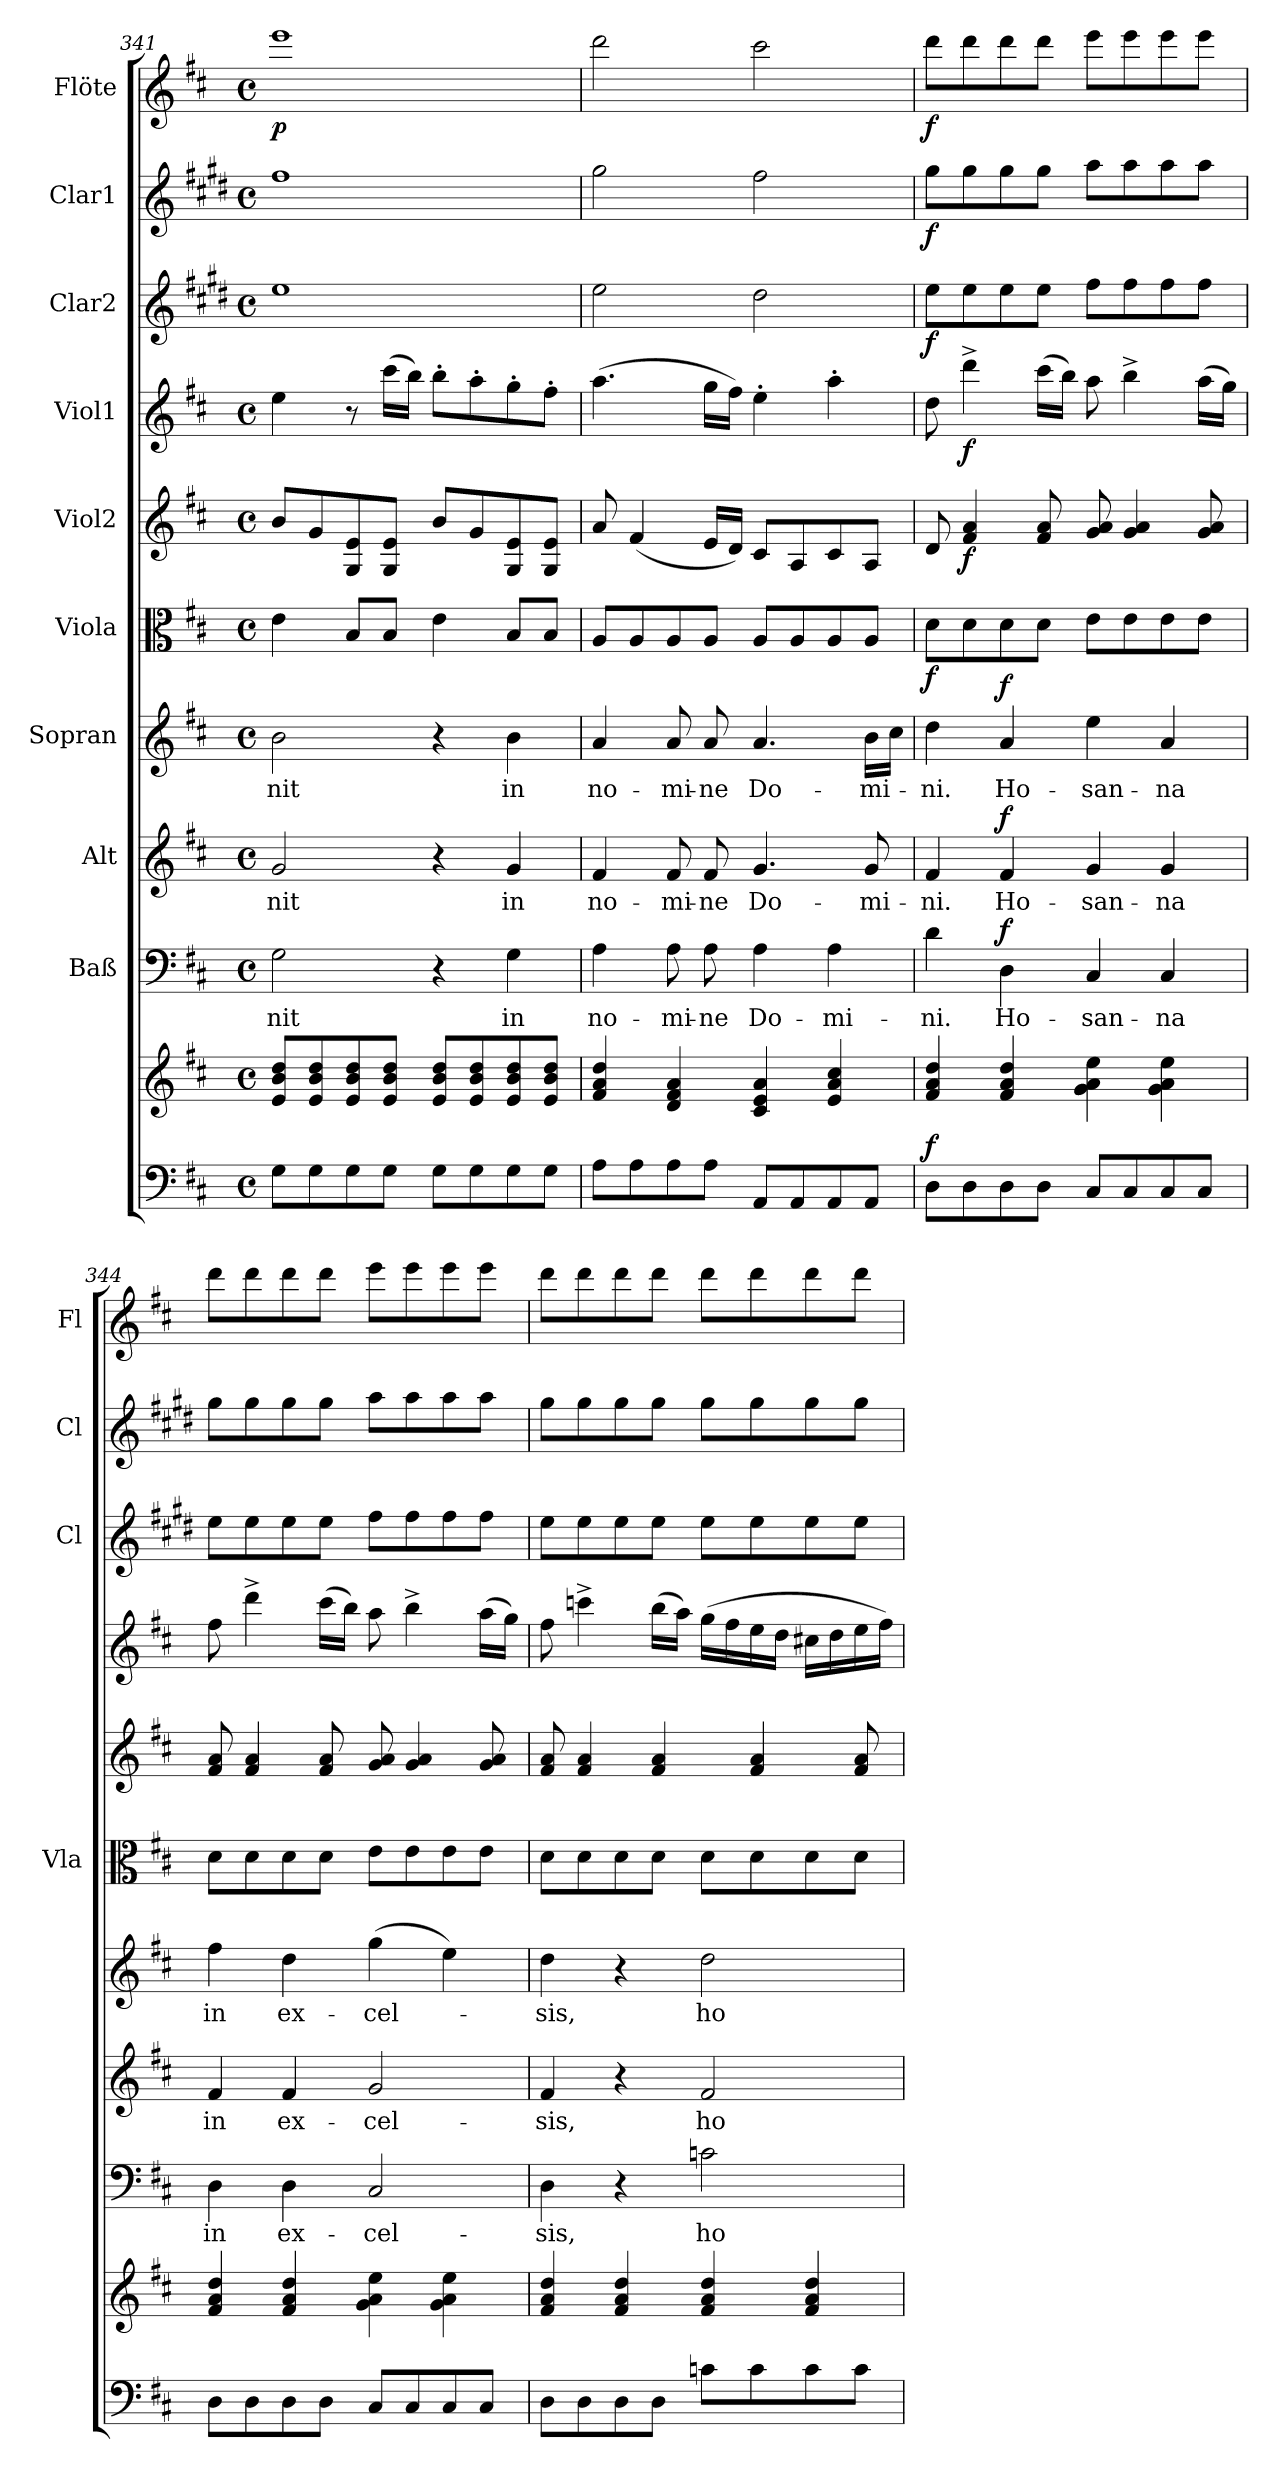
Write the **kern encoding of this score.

**kern	**kern	**dynam	**kern	**text	**dynam	**kern	**text	**dynam	**kern	**text	**dynam	**kern	**dynam	**kern	**dynam	**kern	**dynam	**kern	**dynam	**kern	**dynam	**kern	**dynam
*part10	*part10	*part10	*part9	*part9	*part9	*part8	*part8	*part8	*part7	*part7	*part7	*part6	*part6	*part5	*part5	*part4	*part4	*part3	*part3	*part2	*part2	*part1	*part1
*staff11	*staff10	*staff10/11	*staff9	*staff9	*staff9	*staff8	*staff8	*staff8	*staff7	*staff7	*staff7	*staff6	*staff6	*staff5	*staff5	*staff4	*staff4	*staff3	*staff3	*staff2	*staff2	*staff1	*staff1
*	*	*	*I"Baß	*	*	*I"Alt	*	*	*I"Sopran	*	*	*I"Viola	*	*I"Viol2	*	*I"Viol1	*	*I"Clar2	*	*I"Clar1	*	*I"Flöte	*
*	*	*	*	*	*	*	*	*	*	*	*	*I'Vla	*	*	*	*	*	*I'Cl	*	*I'Cl	*	*I'Fl	*
!!LO:PB:g=z
*clefF4	*clefG2	*	*clefF4	*	*	*clefG2	*	*	*clefG2	*	*	*clefC3	*	*clefG2	*	*clefG2	*	*clefG2	*	*clefG2	*	*clefG2	*
*	*	*	*	*	*	*	*	*	*	*	*	*	*	*	*	*	*	*ITrd1c2	*	*ITrd1c2	*	*	*
*k[f#c#]	*k[f#c#]	*	*k[f#c#]	*	*	*k[f#c#]	*	*	*k[f#c#]	*	*	*k[f#c#]	*	*k[f#c#]	*	*k[f#c#]	*	*k[f#c#]	*	*k[f#c#]	*	*k[f#c#]	*
*D:	*D:	*	*D:	*	*	*D:	*	*	*D:	*	*	*D:	*	*D:	*	*D:	*	*D:	*	*D:	*	*D:	*
*M4/4	*M4/4	*	*M4/4	*	*	*M4/4	*	*	*M4/4	*	*	*M4/4	*	*M4/4	*	*M4/4	*	*M4/4	*	*M4/4	*	*M4/4	*
*met(c)	*met(c)	*	*met(c)	*	*	*met(c)	*	*	*met(c)	*	*	*met(c)	*	*met(c)	*	*met(c)	*	*met(c)	*	*met(c)	*	*met(c)	*
=341	=341	=341	=341	=341	=341	=341	=341	=341	=341	=341	=341	=341	=341	=341	=341	=341	=341	=341	=341	=341	=341	=341	=341
!	!	!	!	!LO:LY:b	!	!	!LO:LY:b	!	!	!LO:LY:b	!	!	!	!	!	!	!	!	!	!	!	!	!LO:DY:b
8G\L	8e/ 8b/ 8dd/L	.	2G\	-nit	.	2g/	-nit	.	2b\	-nit	.	4e\	.	8b/L	.	4ee\	.	1dd	.	1ee	.	1eee	p
8G\	8e/ 8b/ 8dd/	.	.	.	.	.	.	.	.	.	.	.	.	8g/	.	.	.	.	.	.	.	.	.
8G\	8e/ 8b/ 8dd/	.	.	.	.	.	.	.	.	.	.	8B/L	.	8G/ 8e/	.	8r	.	.	.	.	.	.	.
8G\J	8e/ 8b/ 8dd/J	.	.	.	.	.	.	.	.	.	.	8B/J	.	8G/ 8e/J	.	(>16ccc#\LL	.	.	.	.	.	.	.
.	.	.	.	.	.	.	.	.	.	.	.	.	.	.	.	16bb\JJ)	.	.	.	.	.	.	.
8G\L	8e/ 8b/ 8dd/L	.	4r	.	.	4r	.	.	4r	.	.	4e\	.	8b/L	.	8bb'>\L	.	.	.	.	.	.	.
8G\	8e/ 8b/ 8dd/	.	.	.	.	.	.	.	.	.	.	.	.	8g/	.	8aa'>\	.	.	.	.	.	.	.
!	!	!	!	!LO:LY:b	!	!	!LO:LY:b	!	!	!LO:LY:b	!	!	!	!	!	!	!	!	!	!	!	!	!
8G\	8e/ 8b/ 8dd/	.	4G\	in	.	4g/	in	.	4b\	in	.	8B/L	.	8G/ 8e/	.	8gg'>\	.	.	.	.	.	.	.
8G\J	8e/ 8b/ 8dd/J	.	.	.	.	.	.	.	.	.	.	8B/J	.	8G/ 8e/J	.	8ff#'>\J	.	.	.	.	.	.	.
=342	=342	=342	=342	=342	=342	=342	=342	=342	=342	=342	=342	=342	=342	=342	=342	=342	=342	=342	=342	=342	=342	=342	=342
!	!	!	!	!LO:LY:b	!	!	!LO:LY:b	!	!	!LO:LY:b	!	!	!	!	!	!	!	!	!	!	!	!	!
8A\L	4f#/ 4a/ 4dd/	.	4A\	no-	.	4f#/	no-	.	4a/	no-	.	8A/L	.	8a/	.	(>4.aa\	.	2dd\	.	2ff#\	.	2ddd\	.
8A\	.	.	.	.	.	.	.	.	.	.	.	8A/	.	(<4f#/	.	.	.	.	.	.	.	.	.
!	!	!	!	!LO:LY:b	!	!	!LO:LY:b	!	!	!LO:LY:b	!	!	!	!	!	!	!	!	!	!	!	!	!
8A\	4d/ 4f#/ 4a/	.	8A\	-mi-	.	8f#/	-mi-	.	8a/	-mi-	.	8A/	.	.	.	.	.	.	.	.	.	.	.
!	!	!	!	!LO:LY:b	!	!	!LO:LY:b	!	!	!LO:LY:b	!	!	!	!	!	!	!	!	!	!	!	!	!
8A\J	.	.	8A\	-ne	.	8f#/	-ne	.	8a/	-ne	.	8A/J	.	16e/LL	.	16gg\LL	.	.	.	.	.	.	.
.	.	.	.	.	.	.	.	.	.	.	.	.	.	16d/JJ)	.	16ff#\JJ)	.	.	.	.	.	.	.
!	!	!	!	!LO:LY:b	!	!	!LO:LY:b	!	!	!LO:LY:b	!	!	!	!	!	!	!	!	!	!	!	!	!
8AA/L	4c#/ 4e/ 4a/	.	4A\	Do-	.	4.g/	Do-	.	4.a/	Do-	.	8A/L	.	8c#/L	.	4ee'>\	.	2cc#\	.	2ee\	.	2ccc#\	.
8AA/	.	.	.	.	.	.	.	.	.	.	.	8A/	.	8A/	.	.	.	.	.	.	.	.	.
!	!	!	!	!LO:LY:b	!	!	!	!	!	!	!	!	!	!	!	!	!	!	!	!	!	!	!
8AA/	4e/ 4a/ 4cc#/	.	4A\	-mi-	.	.	.	.	.	.	.	8A/	.	8c#/	.	4aa'>\	.	.	.	.	.	.	.
!	!	!	!	!	!	!	!LO:LY:b	!	!	!LO:LY:b	!	!	!	!	!	!	!	!	!	!	!	!	!
8AA/J	.	.	.	.	.	8g/	-mi-	.	16b\LL	-mi-	.	8A/J	.	8A/J	.	.	.	.	.	.	.	.	.
.	.	.	.	.	.	.	.	.	16cc#\JJ	.	.	.	.	.	.	.	.	.	.	.	.	.	.
=343	=343	=343	=343	=343	=343	=343	=343	=343	=343	=343	=343	=343	=343	=343	=343	=343	=343	=343	=343	=343	=343	=343	=343
!	!	!LO:DY:a=2	!	!LO:LY:b	!	!	!LO:LY:b	!	!	!LO:LY:b	!	!	!LO:DY:b	!	!	!	!	!	!LO:DY:b	!	!LO:DY:b	!	!LO:DY:b
8D\L	4f#/ 4a/ 4dd/	f	4d\	-ni.	.	4f#/	-ni.	.	4dd\	-ni.	.	8d\L	f	8d/	.	8dd\	.	8dd\L	f	8ff#\L	f	8ddd\L	f
!	!	!	!	!	!	!	!	!	!	!	!	!	!	!	!LO:DY:b	!	!LO:DY:b	!	!	!	!	!	!
8D\	.	.	.	.	.	.	.	.	.	.	.	8d\	.	4f#/ 4a/	f	4ddd^>\	f	8dd\	.	8ff#\	.	8ddd\	.
!	!	!	!	!LO:LY:b	!LO:DY:a	!	!LO:LY:b	!LO:DY:a	!	!LO:LY:b	!LO:DY:a	!	!	!	!	!	!	!	!	!	!	!	!
8D\	4f#/ 4a/ 4dd/	.	4D\	Ho-	f	4f#/	Ho-	f	4a/	Ho-	f	8d\	.	.	.	.	.	8dd\	.	8ff#\	.	8ddd\	.
8D\J	.	.	.	.	.	.	.	.	.	.	.	8d\J	.	8f#/ 8a/	.	(>16ccc#\LL	.	8dd\J	.	8ff#\J	.	8ddd\J	.
.	.	.	.	.	.	.	.	.	.	.	.	.	.	.	.	16bb\JJ)	.	.	.	.	.	.	.
!	!	!	!	!LO:LY:b	!	!	!LO:LY:b	!	!	!LO:LY:b	!	!	!	!	!	!	!	!	!	!	!	!	!
8C#/L	4g\ 4a\ 4ee\	.	4C#/	-san-	.	4g/	-san-	.	4ee\	-san-	.	8e\L	.	8g/ 8a/	.	8aa\	.	8ee\L	.	8gg\L	.	8eee\L	.
8C#/	.	.	.	.	.	.	.	.	.	.	.	8e\	.	4g/ 4a/	.	4bb^>\	.	8ee\	.	8gg\	.	8eee\	.
!	!	!	!	!LO:LY:b	!	!	!LO:LY:b	!	!	!LO:LY:b	!	!	!	!	!	!	!	!	!	!	!	!	!
8C#/	4g\ 4a\ 4ee\	.	4C#/	-na	.	4g/	-na	.	4a/	-na	.	8e\	.	.	.	.	.	8ee\	.	8gg\	.	8eee\	.
8C#/J	.	.	.	.	.	.	.	.	.	.	.	8e\J	.	8g/ 8a/	.	(>16aa\LL	.	8ee\J	.	8gg\J	.	8eee\J	.
.	.	.	.	.	.	.	.	.	.	.	.	.	.	.	.	16gg\JJ)	.	.	.	.	.	.	.
=344	=344	=344	=344	=344	=344	=344	=344	=344	=344	=344	=344	=344	=344	=344	=344	=344	=344	=344	=344	=344	=344	=344	=344
!	!	!	!	!LO:LY:b	!	!	!LO:LY:b	!	!	!LO:LY:b	!	!	!	!	!	!	!	!	!	!	!	!	!
8D\L	4f#/ 4a/ 4dd/	.	4D\	in	.	4f#/	in	.	4ff#\	in	.	8d\L	.	8f#/ 8a/	.	8ff#\	.	8dd\L	.	8ff#\L	.	8ddd\L	.
8D\	.	.	.	.	.	.	.	.	.	.	.	8d\	.	4f#/ 4a/	.	4ddd^>\	.	8dd\	.	8ff#\	.	8ddd\	.
!	!	!	!	!LO:LY:b	!	!	!LO:LY:b	!	!	!LO:LY:b	!	!	!	!	!	!	!	!	!	!	!	!	!
8D\	4f#/ 4a/ 4dd/	.	4D\	ex-	.	4f#/	ex-	.	4dd\	ex-	.	8d\	.	.	.	.	.	8dd\	.	8ff#\	.	8ddd\	.
8D\J	.	.	.	.	.	.	.	.	.	.	.	8d\J	.	8f#/ 8a/	.	(>16ccc#\LL	.	8dd\J	.	8ff#\J	.	8ddd\J	.
.	.	.	.	.	.	.	.	.	.	.	.	.	.	.	.	16bb\JJ)	.	.	.	.	.	.	.
!	!	!	!	!LO:LY:b	!	!	!LO:LY:b	!	!	!LO:LY:b	!	!	!	!	!	!	!	!	!	!	!	!	!
8C#/L	4g\ 4a\ 4ee\	.	2C#/	-cel-	.	2g/	-cel-	.	(>4gg\	-cel-	.	8e\L	.	8g/ 8a/	.	8aa\	.	8ee\L	.	8gg\L	.	8eee\L	.
8C#/	.	.	.	.	.	.	.	.	.	.	.	8e\	.	4g/ 4a/	.	4bb^>\	.	8ee\	.	8gg\	.	8eee\	.
8C#/	4g\ 4a\ 4ee\	.	.	.	.	.	.	.	4ee\)	.	.	8e\	.	.	.	.	.	8ee\	.	8gg\	.	8eee\	.
8C#/J	.	.	.	.	.	.	.	.	.	.	.	8e\J	.	8g/ 8a/	.	(>16aa\LL	.	8ee\J	.	8gg\J	.	8eee\J	.
.	.	.	.	.	.	.	.	.	.	.	.	.	.	.	.	16gg\JJ)	.	.	.	.	.	.	.
!!LO:PB:g=z
=345	=345	=345	=345	=345	=345	=345	=345	=345	=345	=345	=345	=345	=345	=345	=345	=345	=345	=345	=345	=345	=345	=345	=345
!	!	!	!	!LO:LY:b	!	!	!LO:LY:b	!	!	!LO:LY:b	!	!	!	!	!	!	!	!	!	!	!	!	!
8D\L	4f#/ 4a/ 4dd/	.	4D\	-sis,	.	4f#/	-sis,	.	4dd\	-sis,	.	8d\L	.	8f#/ 8a/	.	8ff#\	.	8dd\L	.	8ff#\L	.	8ddd\L	.
8D\	.	.	.	.	.	.	.	.	.	.	.	8d\	.	4f#/ 4a/	.	4cccn^>\	.	8dd\	.	8ff#\	.	8ddd\	.
8D\	4f#/ 4a/ 4dd/	.	4r	.	.	4r	.	.	4r	.	.	8d\	.	.	.	.	.	8dd\	.	8ff#\	.	8ddd\	.
8D\J	.	.	.	.	.	.	.	.	.	.	.	8d\J	.	4f#/ 4a/	.	(>16bb\LL	.	8dd\J	.	8ff#\J	.	8ddd\J	.
.	.	.	.	.	.	.	.	.	.	.	.	.	.	.	.	16aa\JJ)	.	.	.	.	.	.	.
!	!	!	!	!LO:LY:b	!	!	!LO:LY:b	!	!	!LO:LY:b	!	!	!	!	!	!	!	!	!	!	!	!	!
8cn\L	4f#/ 4a/ 4dd/	.	2cn\	ho-	.	2f#/	ho-	.	2dd\	ho-	.	8d\L	.	.	.	(>16gg\LL	.	8dd\L	.	8ff#\L	.	8ddd\L	.
.	.	.	.	.	.	.	.	.	.	.	.	.	.	.	.	16ff#\	.	.	.	.	.	.	.
8c\	.	.	.	.	.	.	.	.	.	.	.	8d\	.	4f#/ 4a/	.	16ee\	.	8dd\	.	8ff#\	.	8ddd\	.
.	.	.	.	.	.	.	.	.	.	.	.	.	.	.	.	16dd\JJ	.	.	.	.	.	.	.
8c\	4f#/ 4a/ 4dd/	.	.	.	.	.	.	.	.	.	.	8d\	.	.	.	16cc#X\LL	.	8dd\	.	8ff#\	.	8ddd\	.
.	.	.	.	.	.	.	.	.	.	.	.	.	.	.	.	16dd\	.	.	.	.	.	.	.
8c\J	.	.	.	.	.	.	.	.	.	.	.	8d\J	.	8f#/ 8a/	.	16ee\	.	8dd\J	.	8ff#\J	.	8ddd\J	.
.	.	.	.	.	.	.	.	.	.	.	.	.	.	.	.	16ff#\JJ)	.	.	.	.	.	.	.
=	=	=	=	=	=	=	=	=	=	=	=	=	=	=	=	=	=	=	=	=	=	=	=
*-	*-	*-	*-	*-	*-	*-	*-	*-	*-	*-	*-	*-	*-	*-	*-	*-	*-	*-	*-	*-	*-	*-	*-
